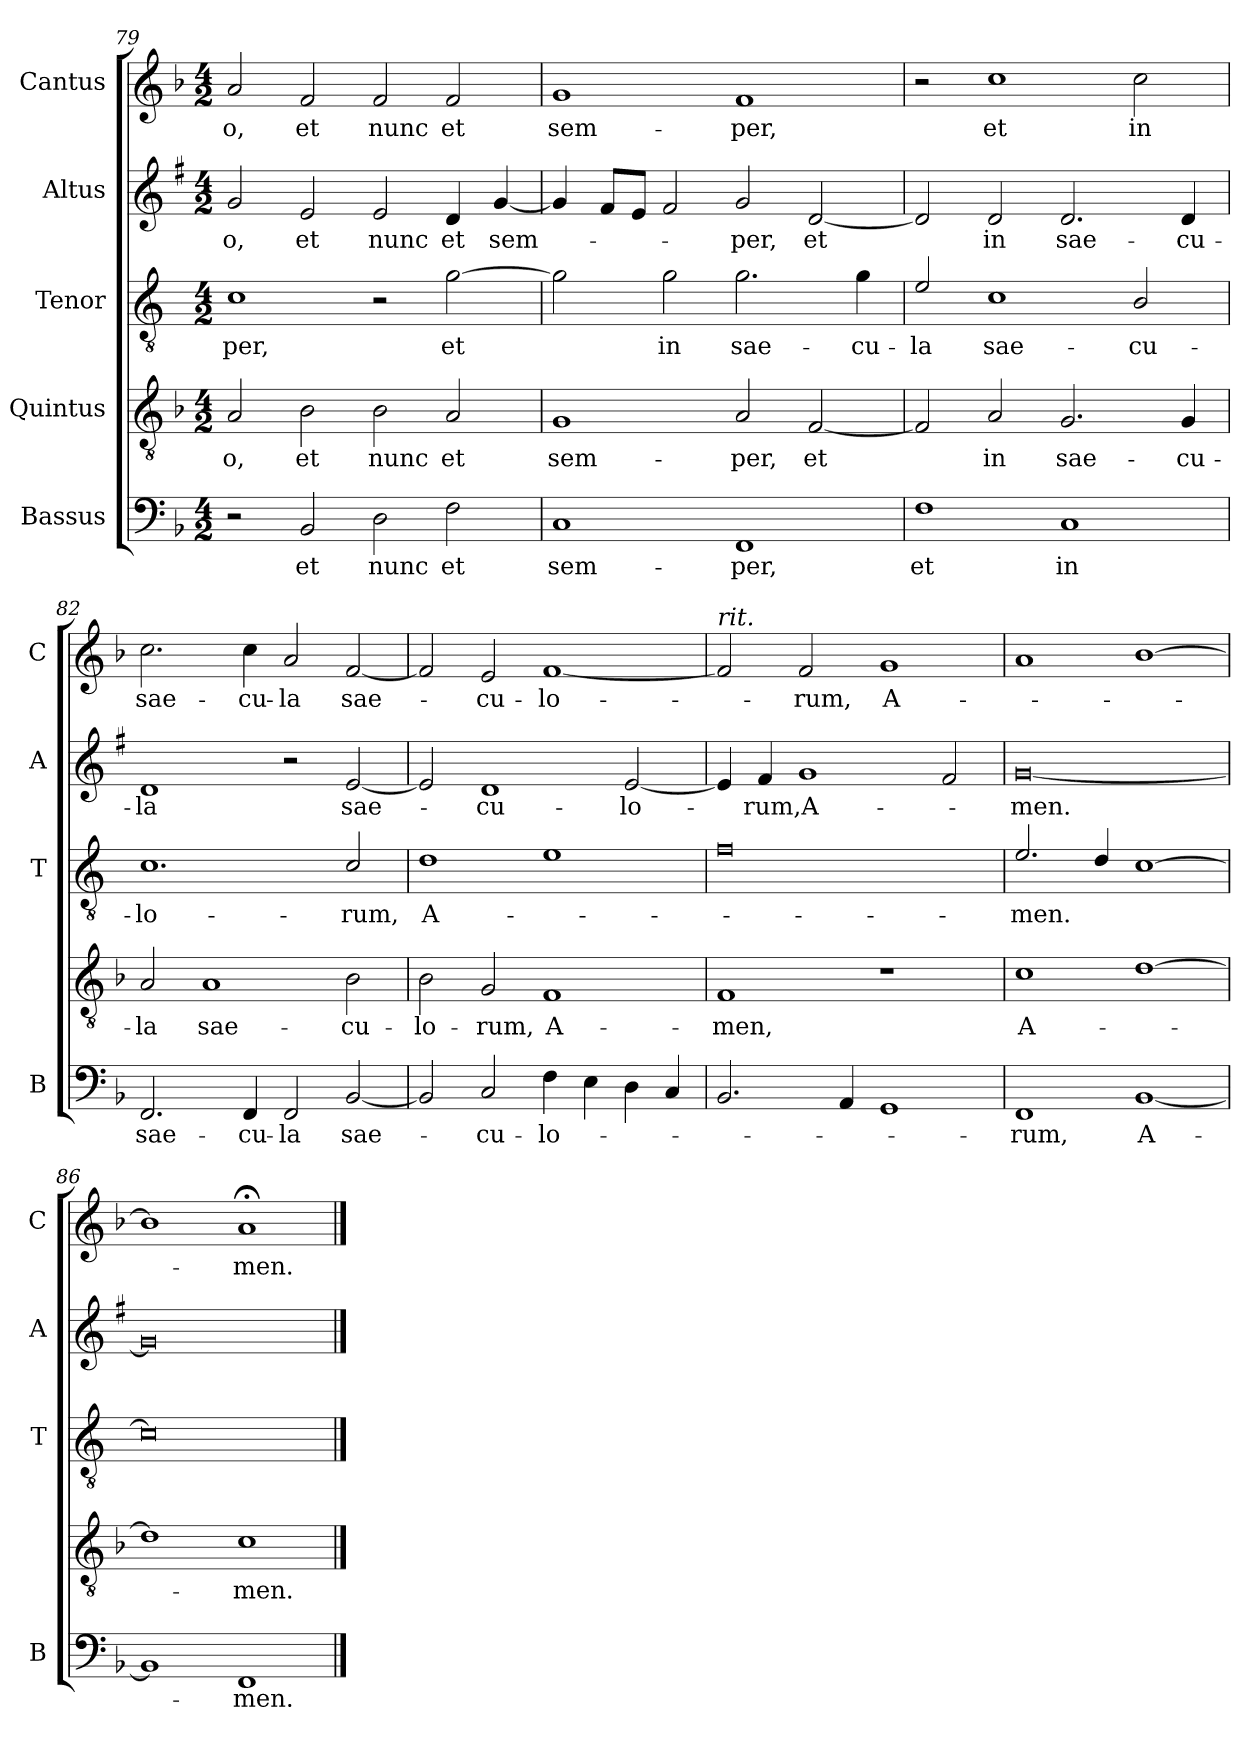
**kern	**text	**kern	**text	**kern	**text	**kern	**text	**kern	**text
*part5	*part5	*part4	*part4	*part3	*part3	*part2	*part2	*part1	*part1
*staff5	*staff5	*staff4	*staff4	*staff3	*staff3	*staff2	*staff2	*staff1	*staff1
*I"Bassus	*	*I"Quintus	*	*I"Tenor	*	*I"Altus	*	*I"Cantus	*
*I'B	*	*	*	*I'T	*	*I'A	*	*I'C	*
*clefF4	*	*clefGv2	*	*clefGv2	*	*clefG2	*	*clefG2	*
*	*	*	*	*ITrd4c7	*	*ITrd1c2	*	*	*
*k[b-]	*	*k[b-]	*	*k[b-]	*	*k[b-]	*	*k[b-]	*
*F:	*	*F:	*	*F:	*	*F:	*	*F:	*
*M4/2	*	*M4/2	*	*M4/2	*	*M4/2	*	*M4/2	*
=79	=79	=79	=79	=79	=79	=79	=79	=79	=79
!	!	!	!LO:LY:b	!	!LO:LY:b	!	!LO:LY:b	!	!LO:LY:b
2r	.	2A/	-o,	1F	-per,	2f/	-o,	2a/	-o,
!	!LO:LY:b	!	!LO:LY:b	!	!	!	!LO:LY:b	!	!LO:LY:b
2BB-/	et	2B-\	et	.	.	2d/	et	2f/	et
!	!LO:LY:b	!	!LO:LY:b	!	!	!	!LO:LY:b	!	!LO:LY:b
2D\	nunc	2B-\	nunc	2r	.	2d/	nunc	2f/	nunc
!	!LO:LY:b	!	!LO:LY:b	!	!LO:LY:b	!	!LO:LY:b	!	!LO:LY:b
2F\	et	2A/	et	[2c\	et	4c/	et	2f/	et
!	!	!	!	!	!	!	!LO:LY:b	!	!
.	.	.	.	.	.	[4f/	sem-	.	.
=80	=80	=80	=80	=80	=80	=80	=80	=80	=80
!	!LO:LY:b	!	!LO:LY:b	!	!	!	!	!	!LO:LY:b
1C	sem-	1G	sem-	2c\]	.	4f/]	.	1g	sem-
.	.	.	.	.	.	8e/L	.	.	.
.	.	.	.	.	.	8d/J	.	.	.
!	!	!	!	!	!LO:LY:b	!	!	!	!
.	.	.	.	2c\	in	2e/	.	.	.
!	!LO:LY:b	!	!LO:LY:b	!	!LO:LY:b	!	!LO:LY:b	!	!LO:LY:b
1FF	-per,	2A/	-per,	2.c\	sae-	2f/	-per,	1f	-per,
!	!	!	!LO:LY:b	!	!	!	!LO:LY:b	!	!
.	.	[2F/	et	.	.	[2c/	et	.	.
!	!	!	!	!	!LO:LY:b	!	!	!	!
.	.	.	.	4c\	-cu-	.	.	.	.
!!LO:LB:g=z
=81	=81	=81	=81	=81	=81	=81	=81	=81	=81
!	!LO:LY:b	!	!	!	!LO:LY:b	!	!	!	!
1F	et	2F/]	.	2A/	-la	2c/]	.	2r	.
!	!	!	!LO:LY:b	!	!LO:LY:b	!	!LO:LY:b	!	!LO:LY:b
.	.	2A/	in	1F	sae-	2c/	in	1cc	et
!	!LO:LY:b	!	!LO:LY:b	!	!	!	!LO:LY:b	!	!
1C	in	2.G/	sae-	.	.	2.c/	sae-	.	.
!	!	!	!	!	!LO:LY:b	!	!	!	!LO:LY:b
.	.	.	.	2E/	-cu-	.	.	2cc\	in
!	!	!	!LO:LY:b	!	!	!	!LO:LY:b	!	!
.	.	4G/	-cu-	.	.	4c/	-cu-	.	.
=82	=82	=82	=82	=82	=82	=82	=82	=82	=82
!	!LO:LY:b	!	!LO:LY:b	!	!LO:LY:b	!	!LO:LY:b	!	!LO:LY:b
2.FF/	sae-	2A/	-la	1.F	-lo-	1c	-la	2.cc\	sae-
!	!	!	!LO:LY:b	!	!	!	!	!	!
.	.	1A	sae-	.	.	.	.	.	.
!	!LO:LY:b	!	!	!	!	!	!	!	!LO:LY:b
4FF/	-cu-	.	.	.	.	.	.	4cc\	-cu-
!	!LO:LY:b	!	!	!	!	!	!	!	!LO:LY:b
2FF/	-la	.	.	.	.	2r	.	2a/	-la
!	!LO:LY:b	!	!LO:LY:b	!	!LO:LY:b	!	!LO:LY:b	!	!LO:LY:b
[2BB-/	sae-	2B-\	-cu-	2F/	-rum,	[2d/	sae-	[2f/	sae-
=83	=83	=83	=83	=83	=83	=83	=83	=83	=83
!	!	!	!LO:LY:b	!	!LO:LY:b	!	!	!	!
2BB-/]	.	2B-\	-lo-	1G	A-	2d/]	.	2f/]	.
!	!LO:LY:b	!	!LO:LY:b	!	!	!	!LO:LY:b	!	!LO:LY:b
2C/	-cu-	2G/	-rum,	.	.	1c	-cu-	2e/	-cu-
!	!LO:LY:b	!	!LO:LY:b	!	!	!	!	!	!LO:LY:b
4F\	-lo-	1F	A-	1A	.	.	.	[1f	-lo-
4E\	.	.	.	.	.	.	.	.	.
!	!	!	!	!	!	!	!LO:LY:b	!	!
4D\	.	.	.	.	.	[2d/	-lo-	.	.
4C/	.	.	.	.	.	.	.	.	.
=84	=84	=84	=84	=84	=84	=84	=84	=84	=84
!	!	!	!	!	!	!	!	!LO:TX:a:i:t=rit.	!
!	!	!	!LO:LY:b	!	!	!	!	!	!
2.BB-/	.	1F	-men,	0B-	.	4d/]	.	2f/]	.
!	!	!	!	!	!	!	!LO:LY:b	!	!
.	.	.	.	.	.	4e/	-rum,	.	.
!	!	!	!	!	!	!	!LO:LY:b	!	!LO:LY:b
.	.	.	.	.	.	1f	A-	2f/	-rum,
4AA/	.	.	.	.	.	.	.	.	.
!	!	!	!	!	!	!	!	!	!LO:LY:b
1GG	.	1r	.	.	.	.	.	1g	A-
.	.	.	.	.	.	2e/	.	.	.
=85	=85	=85	=85	=85	=85	=85	=85	=85	=85
!	!LO:LY:b	!	!LO:LY:b	!	!LO:LY:b	!	!LO:LY:b	!	!
1FF	-rum,	1c	A-	2.A/	-men.	[0f	-men.	1a	.
.	.	.	.	4G/	.	.	.	.	.
!	!LO:LY:b	!	!	!	!	!	!	!	!
[1BB-	A-	[1d	.	[1F	.	.	.	[1b-	.
=86	=86	=86	=86	=86	=86	=86	=86	=86	=86
1BB-]	.	1d]	.	0F]	.	0f]	.	1b-]	.
!	!LO:LY:b	!	!LO:LY:b	!	!	!	!	!	!LO:LY:b
1FF	-men.	1c	-men.	.	.	.	.	1a;<	-men.
==	==	==	==	==	==	==	==	==	==
*-	*-	*-	*-	*-	*-	*-	*-	*-	*-
